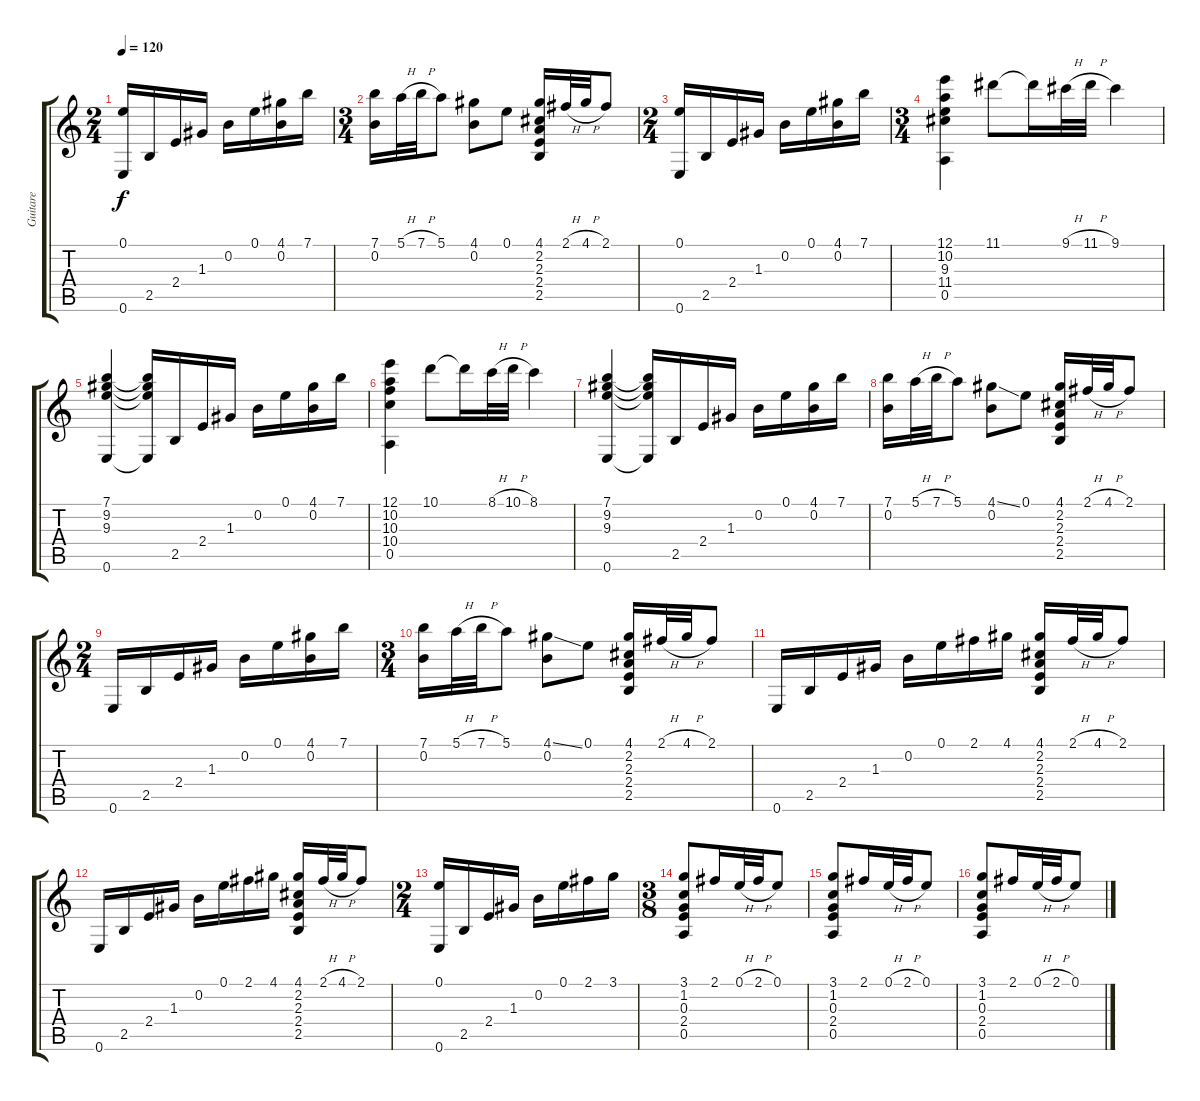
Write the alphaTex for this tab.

\track ("Guitare" "Guitare") {instrument acousticguitarnylon}
\staff {score tabs}
\tuning (E4 B3 G3 D3 A2 E2) {hide}
\ts (2 4)
\tempo 120
\clef g2
\ks c
(0.1 0.6).16{dy f} 2.5.16 2.4.16 1.3.16 0.2.16 0.1.16 (4.1 0.2).16 7.1.16 |
\ts (3 4)
(7.1 0.2).16 5.1{h}.32 7.1{h}.32 5.1.8 (4.1 0.2).8 0.1.8 (4.1 2.2 2.3 2.4 2.5).16 2.1{h}.32 4.1{h}.32 2.1.8 |
\ts (2 4)
(0.1 0.6).16 2.5.16 2.4.16 1.3.16 0.2.16 0.1.16 (4.1 0.2).16 7.1.16 |
\ts (3 4)
(12.1 10.2 9.3 11.4 0.5).4 11.1.8 11.1{t}.16 9.1{h}.32 11.1{h}.32 9.1.4 |
(7.1 9.2 9.3 0.6).4 (7.1{t} 9.2{t} 9.3{t} 0.6{t}).16 2.5.16 2.4.16 1.3.16 0.2.16 0.1.16 (4.1 0.2).16 7.1.16 |
(12.1 10.2 10.3 10.4 0.5).4 10.1.8 10.1{t}.16 8.1{h}.32 10.1{h}.32 8.1.4 |
(7.1 9.2 9.3 0.6).4 (7.1{t} 9.2{t} 9.3{t} 0.6{t}).16 2.5.16 2.4.16 1.3.16 0.2.16 0.1.16 (4.1 0.2).16 7.1.16 |
(7.1 0.2).16 5.1{h}.32 7.1{h}.32 5.1.8 (4.1{ss} 0.2).8 0.1.8 (4.1 2.2 2.3 2.4 2.5).16 2.1{h}.32 4.1{h}.32 2.1.8 |
\ts (2 4)
0.6.16 2.5.16 2.4.16 1.3.16 0.2.16 0.1.16 (4.1 0.2).16 7.1.16 |
\ts (3 4)
(7.1 0.2).16 5.1{h}.32 7.1{h}.32 5.1.8 (4.1{ss} 0.2).8 0.1.8 (4.1 2.2 2.3 2.4 2.5).16 2.1{h}.32 4.1{h}.32 2.1.8 |
0.6.16 2.5.16 2.4.16 1.3.16 0.2.16 0.1.16 2.1.16 4.1.16 (4.1 2.2 2.3 2.4 2.5).16 2.1{h}.32 4.1{h}.32 2.1.8 |
0.6.16 2.5.16 2.4.16 1.3.16 0.2.16 0.1.16 2.1.16 4.1.16 (4.1 2.2 2.3 2.4 2.5).16 2.1{h}.32 4.1{h}.32 2.1.8 |
\ts (2 4)
(0.1 0.6).16 2.5.16 2.4.16 1.3.16 0.2.16 0.1.16 2.1.16 3.1.16 |
\ts (3 8)
(3.1 1.2 0.3 2.4 0.5).8 2.1.16 0.1{h}.32 2.1{h}.32 0.1.8 |
(3.1 1.2 0.3 2.4 0.5).8 2.1.16 0.1{h}.32 2.1{h}.32 0.1.8 |
(3.1 1.2 0.3 2.4 0.5).8 2.1.16 0.1{h}.32 2.1{h}.32 0.1.8
